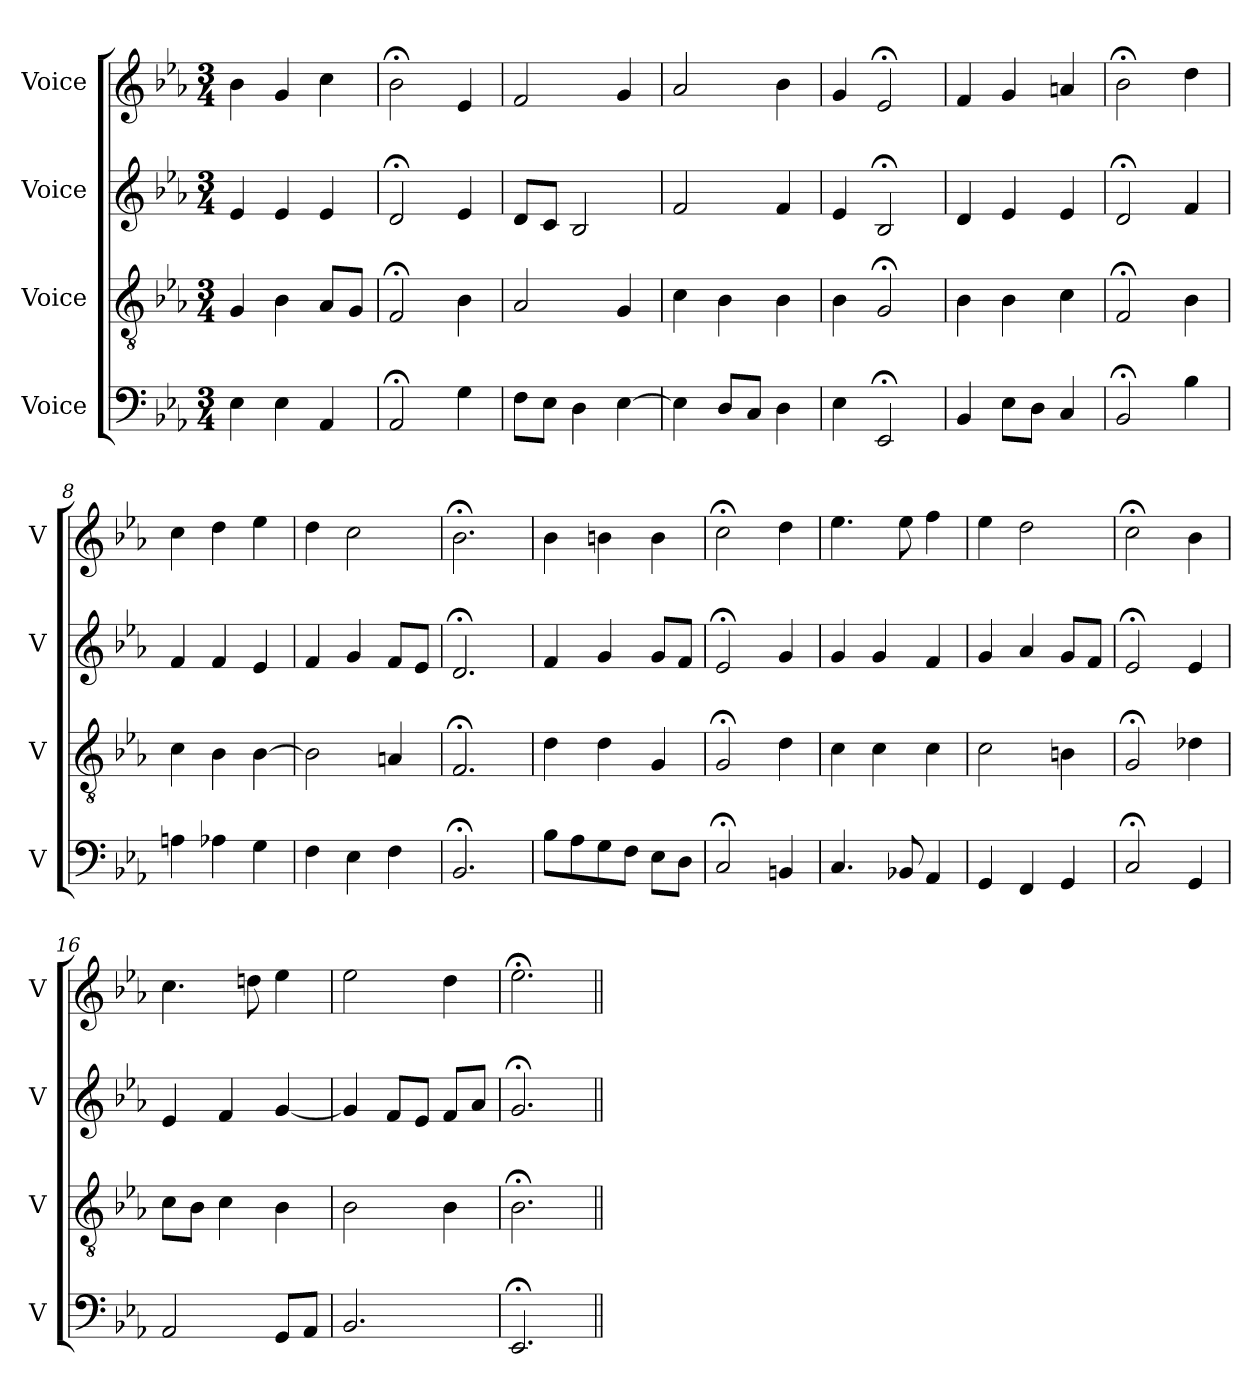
**kern	**kern	**kern	**kern
*part4	*part3	*part2	*part1
*staff4	*staff3	*staff2	*staff1
*I"Voice	*I"Voice	*I"Voice	*I"Voice
*I'V	*I'V	*I'V	*I'V
*clefF4	*clefGv2	*clefG2	*clefG2
*k[b-e-a-]	*k[b-e-a-]	*k[b-e-a-]	*k[b-e-a-]
*M3/4	*M3/4	*M3/4	*M3/4
*MM100	*MM100	*MM100	*MM100
=1	=1	=1	=1
4E-\	4G/	4e-/	4b-\
4E-\	4B-\	4e-/	4g/
4AA-/	8A-/L	4e-/	4cc\
.	8G/J	.	.
=2	=2	=2	=2
2AA-;/	2F;/	2d;/	2b-;\
4G\	4B-\	4e-/	4e-/
=3	=3	=3	=3
8F\L	2A-/	8d/L	2f/
8E-\J	.	8c/J	.
4D\	.	2B-/	.
[4E-\	4G/	.	4g/
=4	=4	=4	=4
4E-\]	4c\	2f/	2a-/
8D/L	4B-\	.	.
8C/J	.	.	.
4D\	4B-\	4f/	4b-\
=5	=5	=5	=5
4E-\	4B-\	4e-/	4g/
2EE-;/	2G;/	2B-;/	2e-;/
=6	=6	=6	=6
4BB-/	4B-\	4d/	4f/
8E-\L	4B-\	4e-/	4g/
8D\J	.	.	.
4C/	4c\	4e-/	4an/
=7	=7	=7	=7
2BB-;/	2F;/	2d;/	2b-;\
4B-\	4B-\	4f/	4dd\
!!LO:LB:g=z
=8	=8	=8	=8
4An\	4c\	4f/	4cc\
4A-X\	4B-\	4f/	4dd\
4G\	[4B-\	4e-/	4ee-\
=9	=9	=9	=9
4F\	2B-\]	4f/	4dd\
4E-\	.	4g/	2cc\
4F\	4An/	8f/L	.
.	.	8e-/J	.
=10	=10	=10	=10
2.BB-;/	2.F;/	2.d;/	2.b-;\
=11	=11	=11	=11
8B-\L	4d\	4f/	4b-\
8A-\	.	.	.
8G\	4d\	4g/	4bn\
8F\J	.	.	.
8E-\L	4G/	8g/L	4b\
8D\J	.	8f/J	.
=12	=12	=12	=12
2C;/	2G;/	2e-;/	2cc;\
4BBn/	4d\	4g/	4dd\
=13	=13	=13	=13
4.C/	4c\	4g/	4.ee-\
.	4c\	4g/	.
8BB-X/	.	.	8ee-\
4AA-/	4c\	4f/	4ff\
=14	=14	=14	=14
4GG/	2c\	4g/	4ee-\
4FF/	.	4a-/	2dd\
4GG/	4Bn\	8g/L	.
.	.	8f/J	.
!!LO:LB:g=z
=15	=15	=15	=15
2C;/	2G;/	2e-;/	2cc;\
4GG/	4d-X\	4e-/	4b-\
=16	=16	=16	=16
2AA-/	8c\L	4e-/	4.cc\
.	8B-\J	.	.
.	4c\	4f/	.
.	.	.	8ddn\
8GG/L	4B-\	[4g/	4ee-\
8AA-/J	.	.	.
=17	=17	=17	=17
2.BB-/	2B-\	4g/]	2ee-\
.	.	8f/L	.
.	.	8e-/J	.
.	4B-\	8f/L	4dd\
.	.	8a-/J	.
=18	=18	=18	=18
2.EE-;/	2.B-;\	2.g;/	2.ee-;\
=||	=||	=||	=||
*-	*-	*-	*-
